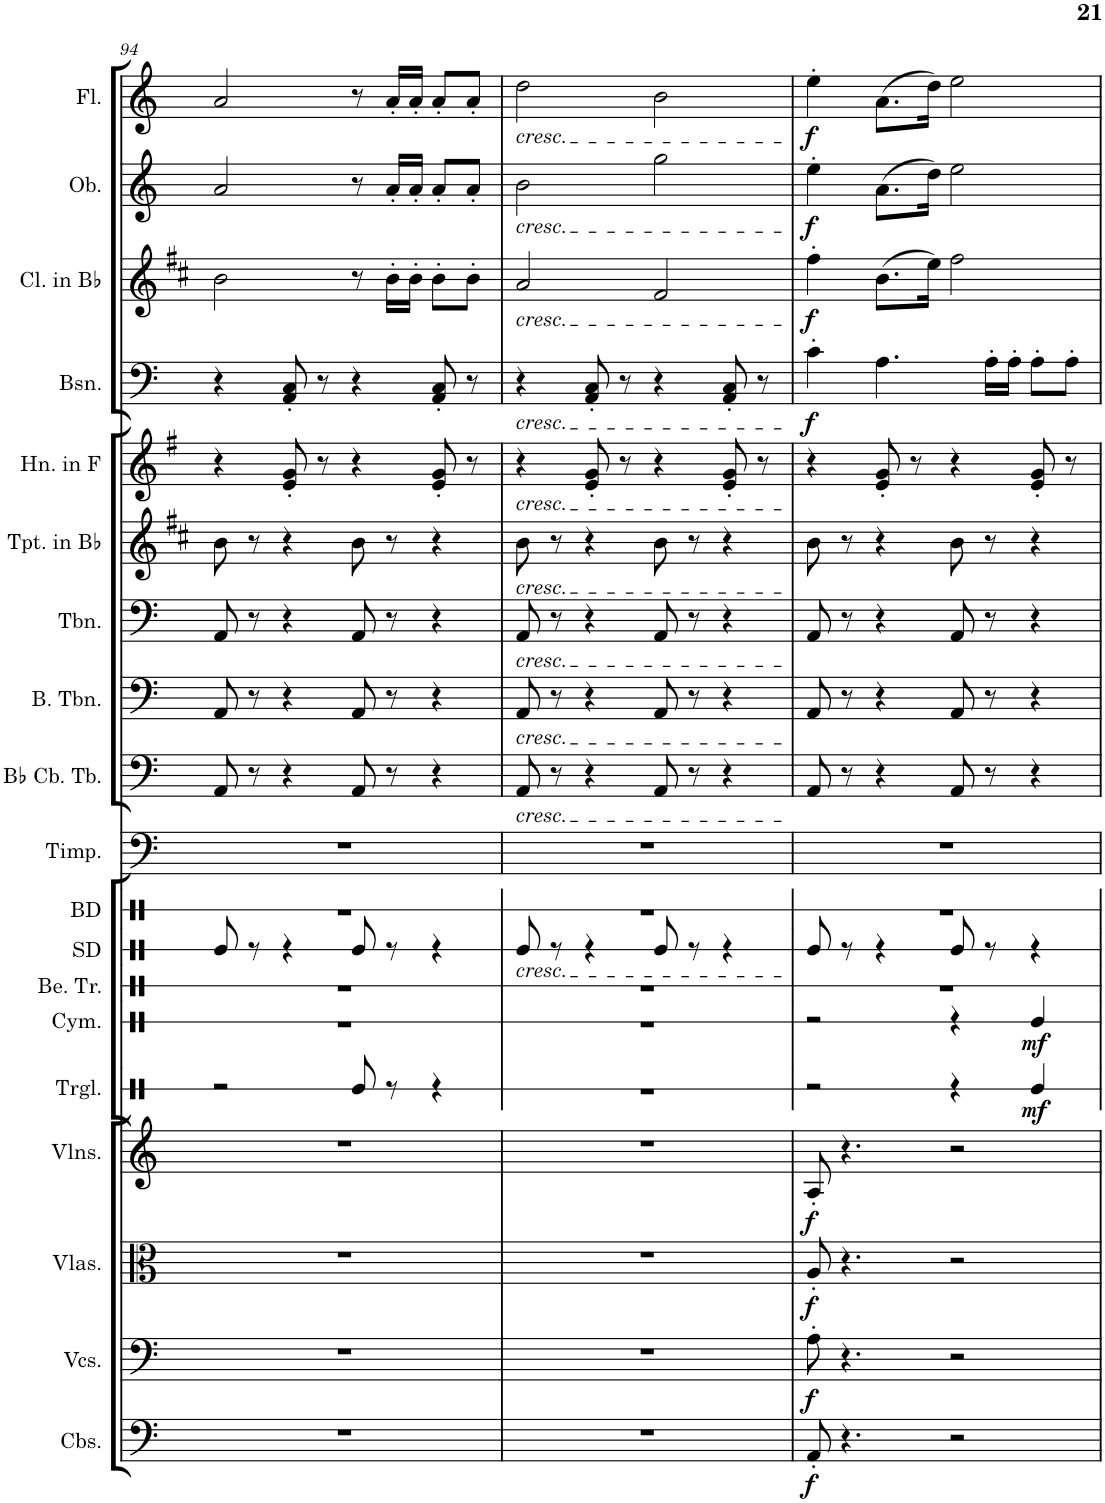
**kern	**dynam	**kern	**dynam	**kern	**dynam	**kern	**dynam	**kern	**kern	**kern	**kern	**kern	**kern	**kern	**kern	**dynam	**kern	**dynam	**kern	**dynam	**kern	**dynam
*part15	*part15	*part14	*part14	*part13	*part13	*part12	*part12	*part11	*part10	*part9	*part8	*part7	*part6	*part5	*part4	*part4	*part3	*part3	*part2	*part2	*part1	*part1
*staff15	*staff15	*staff14	*staff14	*staff13	*staff13	*staff12	*staff12	*staff11	*staff10	*staff9	*staff8	*staff7	*staff6	*staff5	*staff4	*staff4	*staff3	*staff3	*staff2	*staff2	*staff1	*staff1
*I"Contrabasses	*	*I"Violoncellos	*	*I"Violas	*	*I"Violins	*	*I"Bass Drum	*I"Timpani	*I"Bb Contrabass Tuba	*I"Bass Trombone	*I"Trombone	*I"Trumpet in Bb	*I"Horn in F	*I"Bassoon	*	*I"Clarinet in Bb	*	*I"Oboe	*	*I"Flute	*
*I'Cbs.	*	*I'Vcs.	*	*I'Vlas.	*	*I'Vlns.	*	*I'BD	*I'Timp.	*I'Bb Cb. Tb.	*I'B. Tbn.	*I'Tbn.	*I'Tpt. in Bb	*I'Hn. in F	*I'Bsn.	*	*I'Cl. in Bb	*	*I'Ob.	*	*I'Fl.	*
!!LO:PB:g=z
*clefF4	*	*clefF4	*	*clefC3	*	*clefG2	*	*clefX	*clefF4	*clefF4	*clefF4	*clefF4	*clefG2	*clefG2	*clefF4	*	*clefG2	*	*clefG2	*	*clefG2	*
*Trd7c12	*	*	*	*	*	*	*	*	*	*	*	*	*Trd1c2	*Trd4c7	*	*	*Trd1c2	*	*	*	*	*
*k[]	*	*k[]	*	*k[]	*	*k[]	*	*k[]	*k[]	*k[]	*k[]	*k[]	*k[f#c#]	*k[f#]	*k[]	*	*k[f#c#]	*	*k[]	*	*k[]	*
*M4/4	*	*M4/4	*	*M4/4	*	*M4/4	*	*M4/4	*M4/4	*M4/4	*M4/4	*M4/4	*M4/4	*M4/4	*M4/4	*	*M4/4	*	*M4/4	*	*M4/4	*
=94	=94	=94	=94	=94	=94	=94	=94	=94	=94	=94	=94	=94	=94	=94	=94	=94	=94	=94	=94	=94	=94	=94
1r	.	1r	.	1r	.	1r	.	1r	1r	8AA/	8AA/	8AA/	8b\	4r	4r	.	2b\	.	2a/	.	2a/	.
.	.	.	.	.	.	.	.	.	.	8r	8r	8r	8r	.	.	.	.	.	.	.	.	.
.	.	.	.	.	.	.	.	.	.	4r	4r	4r	4r	8e/' 8g/'	8AA/' 8C/'	.	.	.	.	.	.	.
.	.	.	.	.	.	.	.	.	.	.	.	.	.	8r	8r	.	.	.	.	.	.	.
.	.	.	.	.	.	.	.	.	.	8AA/	8AA/	8AA/	8b\	4r	4r	.	8r	.	8r	.	8r	.
.	.	.	.	.	.	.	.	.	.	8r	8r	8r	8r	.	.	.	16b'\LL	.	16a'/LL	.	16a'/LL	.
.	.	.	.	.	.	.	.	.	.	.	.	.	.	.	.	.	16b'\JJ	.	16a'/JJ	.	16a'/JJ	.
.	.	.	.	.	.	.	.	.	.	4r	4r	4r	4r	8e/' 8g/'	8AA/' 8C/'	.	8b'\L	.	8a'/L	.	8a'/L	.
.	.	.	.	.	.	.	.	.	.	.	.	.	.	8r	8r	.	8b'\J	.	8a'/J	.	8a'/J	.
=95	=95	=95	=95	=95	=95	=95	=95	=95	=95	=95	=95	=95	=95	=95	=95	=95	=95	=95	=95	=95	=95	=95
!	!	!	!	!	!	!	!	!	!	!	!	!	!	!	!	!	!	!	!	!	!LO:TX:b:i:t=cresc.	!
!	!	!	!	!	!	!	!	!	!	!	!	!	!	!	!	!	!	!	!LO:TX:b:i:t=cresc.	!	!	!
!	!	!	!	!	!	!	!	!	!	!	!	!	!	!	!	!	!LO:TX:b:i:t=cresc.	!	!	!	!	!
!	!	!	!	!	!	!	!	!	!	!	!	!	!	!	!LO:TX:b:i:t=cresc.	!	!	!	!	!	!	!
!	!	!	!	!	!	!	!	!	!	!	!	!	!	!LO:TX:b:i:t=cresc.	!	!	!	!	!	!	!	!
!	!	!	!	!	!	!	!	!	!	!	!	!	!LO:TX:b:i:t=cresc.	!	!	!	!	!	!	!	!	!
!	!	!	!	!	!	!	!	!	!	!	!	!LO:TX:b:i:t=cresc.	!	!	!	!	!	!	!	!	!	!
!	!	!	!	!	!	!	!	!	!	!	!LO:TX:b:i:t=cresc.	!	!	!	!	!	!	!	!	!	!	!
!	!	!	!	!	!	!	!	!	!	!LO:TX:b:i:t=cresc.	!	!	!	!	!	!	!	!	!	!	!	!
1r	.	1r	.	1r	.	1r	.	1r	1r	8AA/	8AA/	8AA/	8b\	4r	4r	.	2a/	.	2b\	.	2dd\	.
.	.	.	.	.	.	.	.	.	.	8r	8r	8r	8r	.	.	.	.	.	.	.	.	.
.	.	.	.	.	.	.	.	.	.	4r	4r	4r	4r	8e/' 8g/'	8AA/' 8C/'	.	.	.	.	.	.	.
.	.	.	.	.	.	.	.	.	.	.	.	.	.	8r	8r	.	.	.	.	.	.	.
.	.	.	.	.	.	.	.	.	.	8AA/	8AA/	8AA/	8b\	4r	4r	.	2f#/	.	2gg\	.	2b\	.
.	.	.	.	.	.	.	.	.	.	8r	8r	8r	8r	.	.	.	.	.	.	.	.	.
.	.	.	.	.	.	.	.	.	.	4r	4r	4r	4r	8e/' 8g/'	8AA/' 8C/'	.	.	.	.	.	.	.
.	.	.	.	.	.	.	.	.	.	.	.	.	.	8r	8r	.	.	.	.	.	.	.
=96	=96	=96	=96	=96	=96	=96	=96	=96	=96	=96	=96	=96	=96	=96	=96	=96	=96	=96	=96	=96	=96	=96
!	!LO:DY:b	!	!LO:DY:b	!	!LO:DY:b	!	!LO:DY:b	!	!	!	!	!	!	!	!	!LO:DY:b	!	!LO:DY:b	!	!LO:DY:b	!	!LO:DY:b
8AA'/	f	8A'\	f	8A'/	f	8A'/	f	1r	1r	8AA/	8AA/	8AA/	8b\	4r	4c'\	f	4ff#'\	f	4ee'\	f	4ee'\	f
4.r	.	4.r	.	4.r	.	4.r	.	.	.	8r	8r	8r	8r	.	.	.	.	.	.	.	.	.
.	.	.	.	.	.	.	.	.	.	4r	4r	4r	4r	8e/' 8g/'	4.A\	.	(8.b\L	.	(8.a\L	.	(8.a\L	.
.	.	.	.	.	.	.	.	.	.	.	.	.	.	8r	.	.	.	.	.	.	.	.
.	.	.	.	.	.	.	.	.	.	.	.	.	.	.	.	.	16ee\Jk)	.	16dd\Jk)	.	16dd\Jk)	.
2r	.	2r	.	2r	.	2r	.	.	.	8AA/	8AA/	8AA/	8b\	4r	.	.	2ff#\	.	2ee\	.	2ee\	.
.	.	.	.	.	.	.	.	.	.	8r	8r	8r	8r	.	16A'\LL	.	.	.	.	.	.	.
.	.	.	.	.	.	.	.	.	.	.	.	.	.	.	16A'\JJ	.	.	.	.	.	.	.
.	.	.	.	.	.	.	.	.	.	4r	4r	4r	4r	8e/' 8g/'	8A'\L	.	.	.	.	.	.	.
.	.	.	.	.	.	.	.	.	.	.	.	.	.	8r	8A'\J	.	.	.	.	.	.	.
=	=	=	=	=	=	=	=	=	=	=	=	=	=	=	=	=	=	=	=	=	=	=
*-	*-	*-	*-	*-	*-	*-	*-	*-	*-	*-	*-	*-	*-	*-	*-	*-	*-	*-	*-	*-	*-	*-
